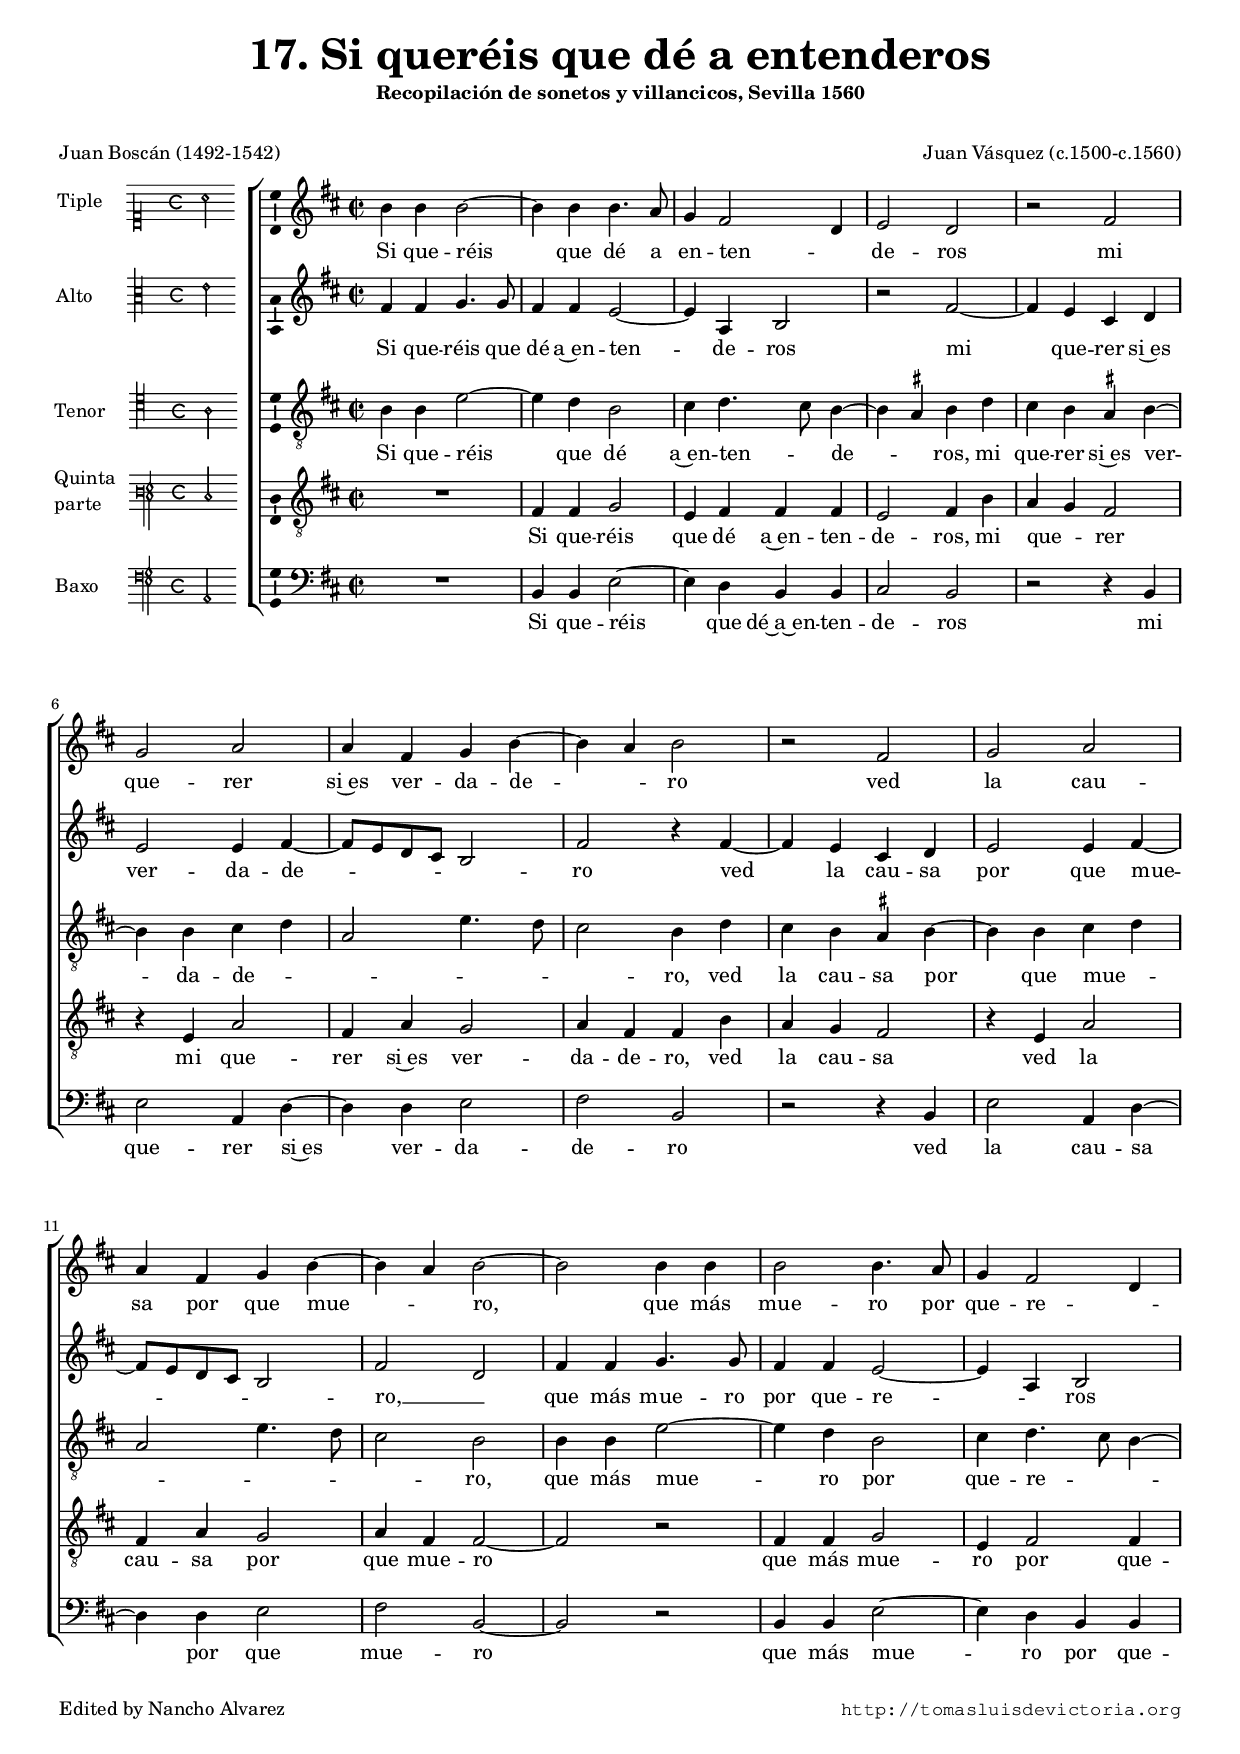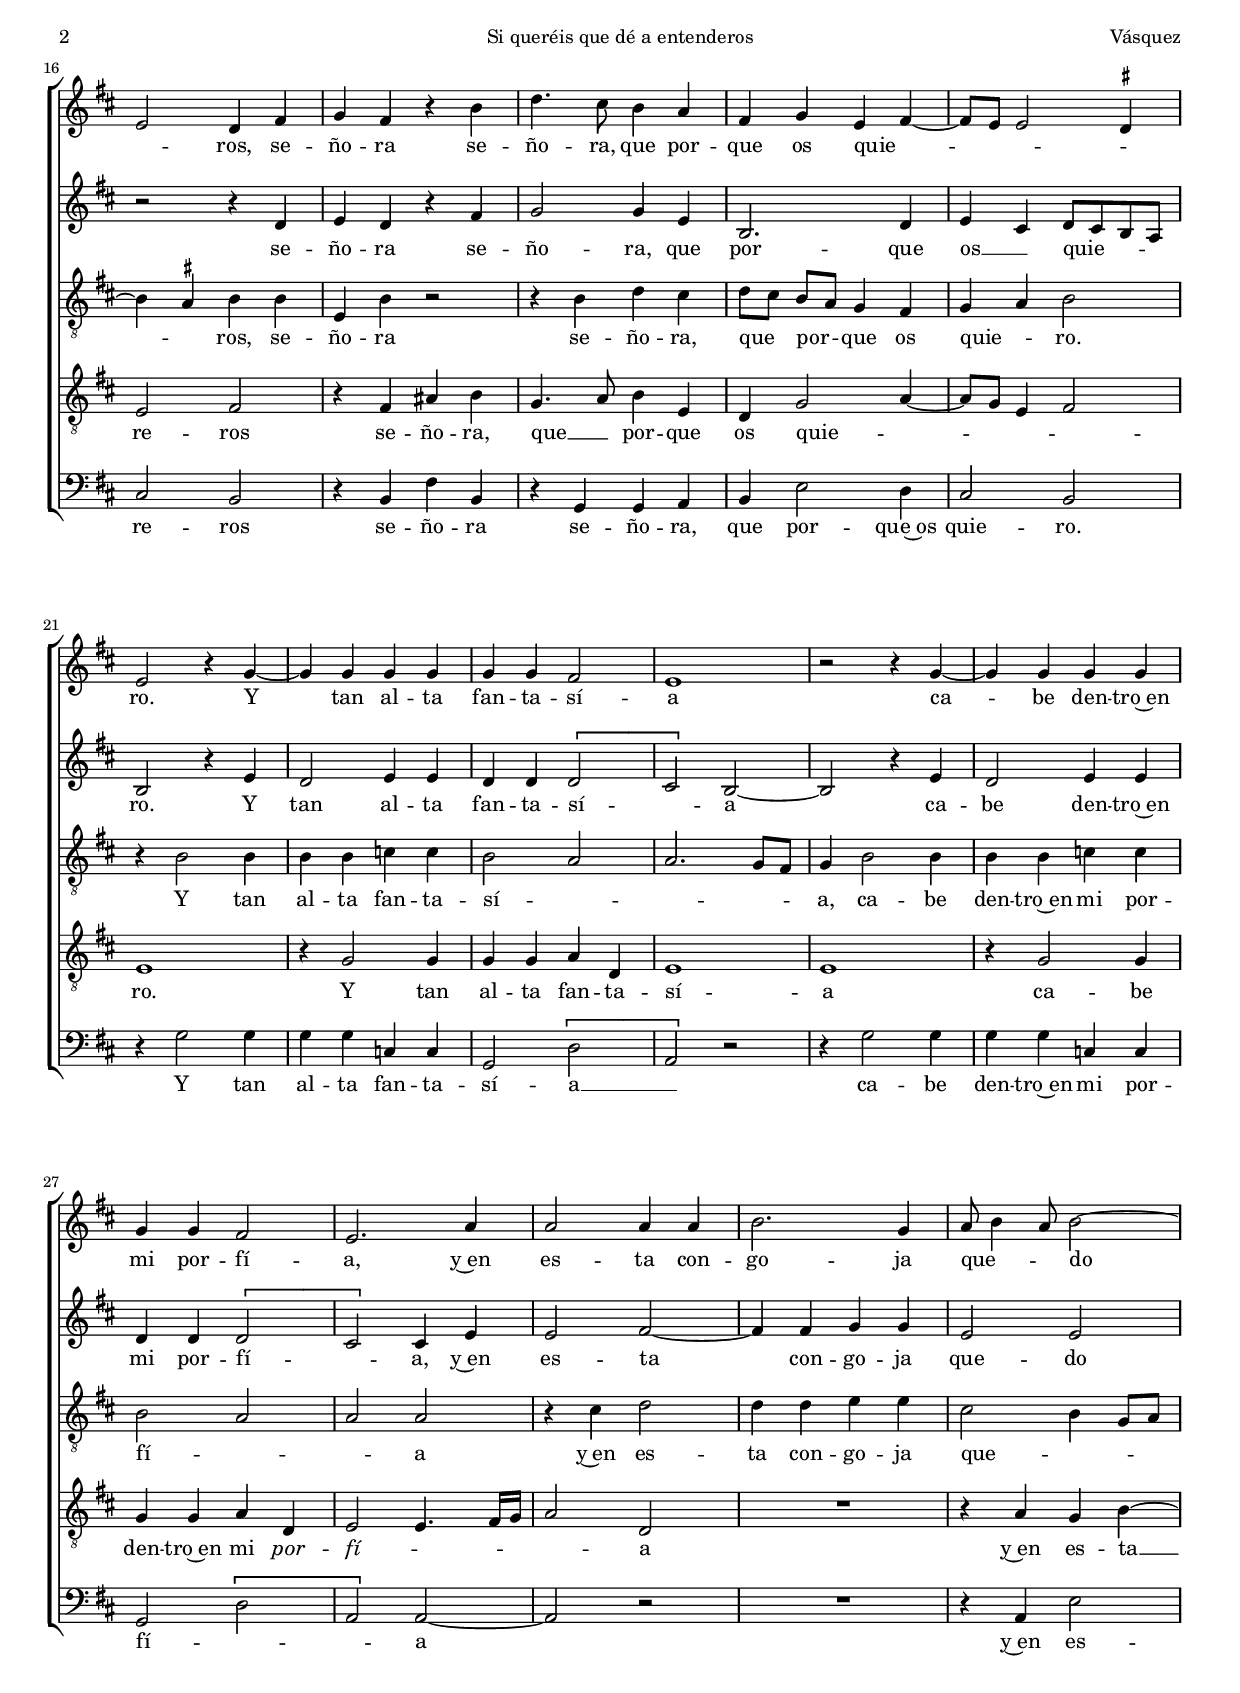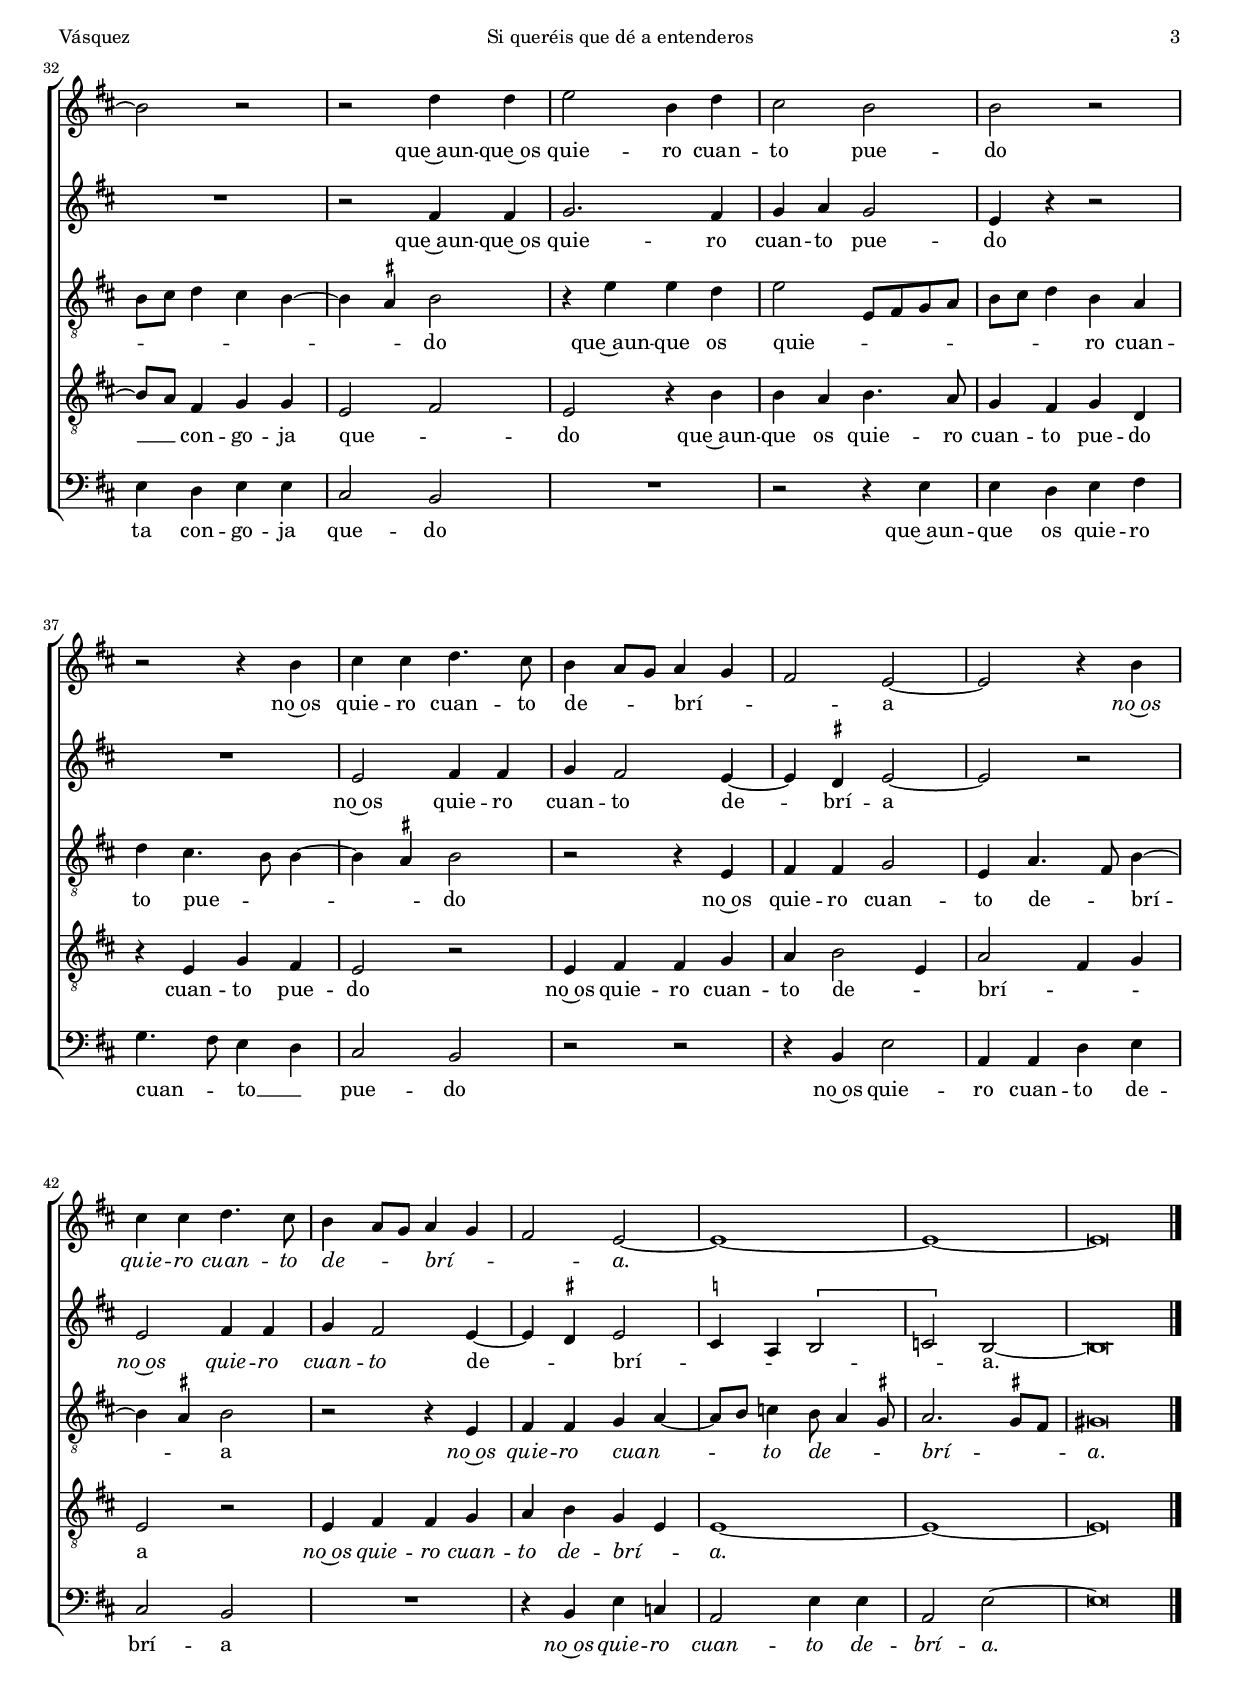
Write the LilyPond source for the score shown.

\version "2.18.0"

#(set-default-paper-size "a4")
#(set-global-staff-size 16.5)
#(ly:set-option 'point-and-click #f)
%mobile -s14.5 -i3.2

italicas=\override LyricText.font-shape = #'italic
rectas=\override LyricText.font-shape = #'upright
ss=\once \set suggestAccidentals = ##t
incipitwidth = 20
mtempo={\tempo 4 = 100}
mtempob={\tempo 4 = 50}

htitle="Si queréis que dé a entenderos"
hcomposer="Vásquez"

\header {
	title=\markup{\fontsize #3 "17. Si queréis que dé a entenderos"}
	subtitle=\markup{\smaller "Recopilación de sonetos y villancicos, Sevilla 1560"} 
	subsubtitle=\markup{\null \vspace #1 }
        composer = \markup{"Juan Vásquez (c.1500-c.1560)"}
        pdfauthor=\composer
        %opus="(-)"
        poet=\markup{"Juan Boscán (1492-1542)"}
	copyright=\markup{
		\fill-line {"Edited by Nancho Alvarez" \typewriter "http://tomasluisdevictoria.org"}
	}
%	tagline=""
}

global={\key c \major \time 2/2
        \skip 1*47
        \bar "|."
}


cantus=\relative c''{
	a4 a a2 ~
	a4 a a4. g8
	f4 e2 c4
	d2 c
	r2 e
	f g
	g4 e f a ~
	a g a2
	r2 e
	f g
	g4 e f a ~
	a g a2 ~
	a2 a4 a
	a2 a4. g8
	f4 e2 c4
	d2 c4 e
	f4 e r a
	c4. b8 a4 g
	e f d e ~
	e8 d d2 \ss cis4
	d2 r4 f ~
	f4 f f f
	f f e2
	d1
	r2 r4 f ~
	f f  f f
	f f e2
	d2. g4
	g2 g4 g
	a2. f4
	g8 a4 g8 a2 ~
	a2 r
	r c4 c
	d2 a4 c
	b2 a2
	a r
	r2 r4 a
	b b c4. b8
	a4 g8 f g4 f
	e2 d2 ~
	d r4 a'
	b b c4. b8
	a4 g8 f g4 f
	e2 d2 ~
	d1 ~
	d ~
	d\breve*1/2
}

cantusdos=\relative c'{
	e4 e f4. f8
	e4 e d2 ~
	d4 g, a2
	r2 e' ~
	e4 d b c
	d2 d4 e ~
	e8 d c b a2
	e' r4 e ~
	e4 d b c
	d2 d4 e ~
	e8 d c b a2 
	e' c2
	e4 e f4. f8
	e4 e d2 ~
	d4 g, a2
	r2 r4 c
	d c r e
	f2 f4 d
	a2. c4
	d4 b c8 b a g
	a2 r4 d
	c2 d4 d
	c c \[c2
	b\] a ~
	a r4 d
	c2 d4 d
	c c \[c2
	b\] b4 d
	d2 e ~
	e4 e f f
	d2 d
	R1
	r2 e4 e
	f2. e4
	f4 g f2
	d4 r r2
	R1
	d2 e4 e
	f4 e2 d4 ~
	d4 \ss cis4 d2 ~
	d2 r
	d2 e4 e
	f e2 d4 ~
	d \ss cis4 d2
	\ss bes4 g \[a2
	bes\] a ~
	a\breve*1/2
}

altus=\relative c'{
	a4 a d2 ~
	d4 c a2
	b4 c4. b8 a4 ~
	a \ss gis a c
	b a \ss gis a ~
	a a b c
	g2 d'4. c8
	b2 a4 c
	b a \ss gis a ~
	a a b c
	g2 d'4. c8
	b2 a2
	a4 a d2 ~
	d4 c a2
	b4 c4. b8 a4 ~
	a4 \ss gis a4 a
	d, a' r2
	r4 a c b
	c8[ b] a[ g] f4 e
	f4 g a2
	r4 a2 a4
	a a bes bes
	a2 g 
	g2. f8 e
	f4 a2 a4
	a a bes bes
	a2 g
	g2 g2
	r4 b c2
	c4 c d d
	b2 a4 f8 g
	a b c4 b4 a4 ~
	a4 \ss gis4 a2
	r4 d d c
	d2 d,8 e f g
	a b c4 a4 g
	c b4. a8 a4 ~
	a4 \ss gis4 a2
	r2 r4 d,
	e e f2
	d4 g4. e8 a4 ~
	a4 \ss gis4 a2
	r2 r4 d,
	e e f g4 ~
	g8 a8 bes4 a8 g4 \ss fis8
	g2. \ss fis8 e
	fis\breve*1/2
}

tenor=\relative c{
	R1
	e4 e f2
	d4 e e e
	d2 e4 a
	g f e2
	r4 d g2
	e4 g f2
	g4 e e a
	g f e2
	r4 d g2
	e4 g f2
	g4 e e2 ~
	e2 r
	e4 e f2
	d4 e2 e4
	d2 e
	r4 e gis a
	f4. g8 a4 d,
	c f2 g4 ~
	g8 f d4 e2
	d1
	r4 f2 f4
	f f g c,
	d1
	d1
	r4 f2 f4
	f f g c,
	d2 d4. e16 f
	g2 c,
	R1
	r4 g' f4 a ~
	a8 g e4 f f
	d2 e
	d r4 a'
	a g a4. g8
	f4 e f c
	r4 d f e
	d2 r
	d4 e e f
	g a2 d,4
	g2 e4 f
	d2 r
	d4 e e f
	g a f d
	d1 ~
	d ~
	d\breve*1/2
}

bassus=\relative c{
	R1
	a4 a d2 ~
	d4 c a a
	b2 a
	r2 r4 a
	d2 g,4 c ~
	c c d2
	e a,
	r2 r4 a
	d2 g,4 c ~
	c c d2
	e a,2 ~
	a r
	a4 a d2 ~
	d4 c a a
	b2 a
	r4 a e' a,
	r4 f f g
	a d2 c4
	b2 a
	r4 f'2 f4
	f f bes, bes
	f2 \[c'
	g\] r
	r4 f'2 f4
	f f bes, bes
	f2 \[c'2
	g\] g2 ~
	g r
	R1
	r4 g d'2
	d4 c d d
	b2 a
	R1
	r2 r4 d
	d c d e
	f4. e8 d4 c
	b2 a
	r r2
	r4 a d2
	g,4 g c4 d 
	b2 a2
	R1
	r4 a d bes
	g2 d'4 d
	g,2 d' ~
	d\breve*1/2
}

textocantus=\lyricmode{
Si que -- réis que dé a en -- ten -- _ de -- ros
mi que -- rer si~es ver -- da -- de -- _ ro
ved la cau -- sa por que mue -- _ ro,
que más mue -- ro por que -- re -- _ _ ros,
se -- ño -- ra
se -- ño -- ra, que por -- que os quie -- _ _ _ _ ro.
Y tan al -- ta fan -- ta -- sí -- a % Boscán: Que tan alta...
ca -- be den -- tro~en mi por -- fí -- a,
y~en es -- ta con -- go -- ja que -- _ _ do % Boscán: que~en esta lástima
que~aun -- que~os quie -- ro cuan -- to pue -- do
no~os quie -- ro cuan -- to de -- _ _ brí -- _ _ a
\italicas
no~os quie -- ro cuan -- to de -- _ _ brí -- _ _ a.
% Boscán:  aunque quiero cuanto puedo, no quiero cuanto debía.
}

textocantusdos=\lyricmode{
Si que -- réis que dé a~en -- ten -- de -- ros
mi que -- rer si~es ver -- da -- de -- _ _ _ _ ro
ved la cau -- sa por que mue -- _ _ _ _ ro, __ _
que más mue -- ro por que -- re -- _ ros
se -- ño -- ra
se -- ño -- ra, que por -- que os __ _ quie -- _ _ _ ro.
Y tan al -- ta fan -- ta -- sí -- _ a
ca -- be den -- tro~en mi por -- fí -- _ a,
y~en es -- ta con -- go -- ja que -- do
que~aun -- que~os quie -- ro cuan -- to pue -- do
no~os quie -- ro cuan -- to de -- brí -- a
\italicas
no~os quie -- ro cuan -- to \rectas de -- _ brí -- _ _ _ _ a.
}

textoaltus=\lyricmode{
Si que -- réis que dé a~en -- ten -- _ de -- _ ros,
mi que -- rer si~es ver -- da -- de -- _ _ _ _ _ ro,
ved la cau -- sa por que mue -- _ _ _ _ _ ro,
que más mue -- ro por que -- re -- _ _ _ ros,
se -- ño -- ra
se -- ño -- ra, que _ por -- _ que os quie -- _ ro.
Y tan al -- ta fan -- ta -- sí -- _ _ _ _ a,
ca -- be den -- tro~en mi por -- fí -- _ _ a
y~en es -- ta con -- go -- ja que -- _ _ _ _ _ _ _ _ _ do
que~aun -- que os quie -- _ _ _ _ _ _ _ ro cuan -- to pue -- _ _ _ do
no~os quie -- ro cuan -- to de -- _ brí -- _ a
\italicas
no~os quie -- ro cuan -- _ _ to de -- _ _ brí -- _ _ a.
}

textotenor=\lyricmode{
Si que -- réis que dé a~en -- ten -- de -- ros,
mi que -- _ rer
mi que -- rer si~es ver -- da -- de -- ro,
ved la cau -- sa 
ved la cau -- sa por que mue -- ro
que más mue -- ro por que -- re -- ros
se -- ño -- ra, que __ _ por -- que os quie -- _ _ _ _ ro.
Y tan al -- ta fan -- ta -- sí -- a
ca -- be den -- tro~en mi \italicas por -- fí -- _ _ _ _ \rectas a % mi __ _ por fí -- _ _ _ a
y~en es -- ta __ _ con -- go -- ja que -- _ do
que~aun -- que os quie -- ro cuan -- to pue -- do
cuan -- to pue -- do
no~os quie -- ro cuan -- to de -- _ brí -- _ _ a
\italicas
no~os quie -- ro cuan -- to de -- brí -- _ a.
}

textobassus=\lyricmode{
Si que -- réis que dé~a~en -- ten -- de -- ros
mi que -- rer si~es ver -- da -- de -- ro
ved la cau -- sa por que mue -- ro
que más mue -- ro por que -- re -- ros
se -- ño -- ra
se -- ño -- ra, que por -- que~os quie -- ro.
Y tan al -- ta fan -- ta -- sí -- a __ _
ca -- be den -- tro~en mi por -- fí -- _ _ a
y~en es -- ta con -- go -- ja que -- do
que~aun -- que os quie -- ro cuan -- _ to __ _ pue -- do
no~os quie -- ro cuan -- to de -- brí -- a
\italicas
no~os quie -- ro cuan -- to de -- brí -- a.
}


incipitcantus=\markup{
	\score{
		{ 
		\set Staff.instrumentName="Tiple    "
		\override NoteHead.style = #'neomensural
		\override Staff.TimeSignature.style = #'neomensural
		\cadenzaOn 
		\clef "petrucci-c1"
		\key c \major
		\time 4/4
		a'2
		} 

	\layout { line-width=\incipitwidth indent = 0 }
	}
}

incipitcantusdos=\markup{
	\score{
		{ 
		\set Staff.instrumentName="Alto      "
		\override NoteHead.style = #'neomensural
		\override Staff.TimeSignature.style = #'neomensural
		\cadenzaOn 
		\clef "petrucci-c3"
		\key c \major
		\time 4/4
                e'2
		} 

	\layout { line-width=\incipitwidth indent = 0 }
	}
}

incipitaltus=\markup{
	\score{
		{ 
		\set Staff.instrumentName="Tenor    "
		\override NoteHead.style = #'neomensural 
		\override Staff.TimeSignature.style = #'neomensural
		\cadenzaOn 
		\clef "petrucci-c4"
		\key c \major
		\time 4/4
                a2
		} 
	\layout { line-width=\incipitwidth indent = 0 }
	}
}


incipittenor=\markup{
	\score{
		{ 
		\set Staff.instrumentName=\markup{\column{"Quinta  " "parte"}}
		\override NoteHead.style = #'neomensural 
		\override Staff.TimeSignature.style = #'neomensural
		\cadenzaOn 
		\clef "petrucci-f3"
		\key c \major
		\time 4/4
                e2
		} 
	\layout { line-width=\incipitwidth indent=0 }
	}
}

incipitbassus=\markup{
	\score{
		{ 
		\set Staff.instrumentName="Baxo     "
		\override NoteHead.style = #'neomensural
		\override Staff.TimeSignature.style = #'neomensural
		\cadenzaOn 
		\clef "petrucci-f4"
		\key c \major
		\time 4/4
                a,2
		} 
	\layout { line-width=\incipitwidth indent = 0 }
	}
}

%\layout {
%       \context {\Voice
%               \remove Ligature_bracket_engraver
%               \consists Mensural_ligature_engraver
%       }
%       line-width=\incipitwidth
%       indent = 0
%}

\score {\transpose c' d'{
\new ChoirStaff<<

	\new Staff <<\global
	\new Voice="v1" {
		\set Staff.instrumentName=\incipitcantus
		\clef "treble"
		\cantus }
	\new Lyrics \lyricsto "v1" {\textocantus }
	>>

	\new Staff <<\global
	\new Voice="v5" {
		\set Staff.instrumentName=\incipitcantusdos
		\clef "treble"
		\cantusdos }
	\new Lyrics \lyricsto "v5" {\textocantusdos }
	>>

	\new Staff <<\global
	\new Voice="v2" {
		\set Staff.instrumentName=\incipitaltus
		\clef "G_8"
		\altus }
	\new Lyrics \lyricsto "v2" {\textoaltus }
	>>
	
	\new Staff <<\global
	\new Voice="v3" {
		\set Staff.instrumentName=\incipittenor
		\clef "G_8"
		\tenor }
	\new Lyrics \lyricsto "v3" {\textotenor }
	>>

	\new Staff <<\global
	\new Voice="v4" {
		\set Staff.instrumentName=\incipitbassus
		\clef "bass"
		\bassus }
	\new Lyrics \lyricsto "v4" {\textobassus }
	>>
	
>>

	} % transpose

\layout{ 
	\context {\Lyrics 
		\override VerticalAxisGroup.staff-affinity = #UP
		\override VerticalAxisGroup.nonstaff-relatedstaff-spacing =
			#'((basic-distance . 0) (minimum-distance . 0) (padding . .6))
		\override LyricText.font-size = #1.2
		\override LyricHyphen.minimum-distance = #0.5
	}
	\context {\Score 
		tempoHideNote = ##t
		\override BarNumber.padding = #2 
	}
	\context {\Voice 
		%melismaBusyProperties = #'()
		autoBeaming = ##t
	}
	\context {\Staff 
                %\RemoveEmptyStaves
                %\override VerticalAxisGroup.remove-first = ##t
		\override VerticalAxisGroup.staff-staff-spacing =
			#'((basic-distance . 11) (minimum-distance . 0) (padding . 1))
		\consists Ambitus_engraver 
		\override LigatureBracket.padding = #1
	}
}

%\midi { \mtempo }

}


\paper{
	evenHeaderMarkup=\markup  \fill-line { \fromproperty #'page:page-number-string \htitle \hcomposer }
	oddHeaderMarkup= \markup  \fill-line { \on-the-fly #not-first-page \hcomposer \on-the-fly #not-first-page \htitle \on-the-fly #not-first-page \fromproperty #'page:page-number-string }
	%system-count=20
	%page-count = 8
	systems-per-page = 3
	ragged-last-bottom = ##f
	indent=3.4\cm
	system-system-spacing =
	#'((basic-distance . 20) (minimum-distance . 0) (padding . 5))
	top-system-spacing = % header
	#'((basic-distance . 9) (minimum-distance . 0) (padding . 0))
	last-bottom-spacing = % footer
	#'((basic-distance . 13) (minimum-distance . 0) (padding . 0))
	markup-system-spacing.padding = #1.5
}
